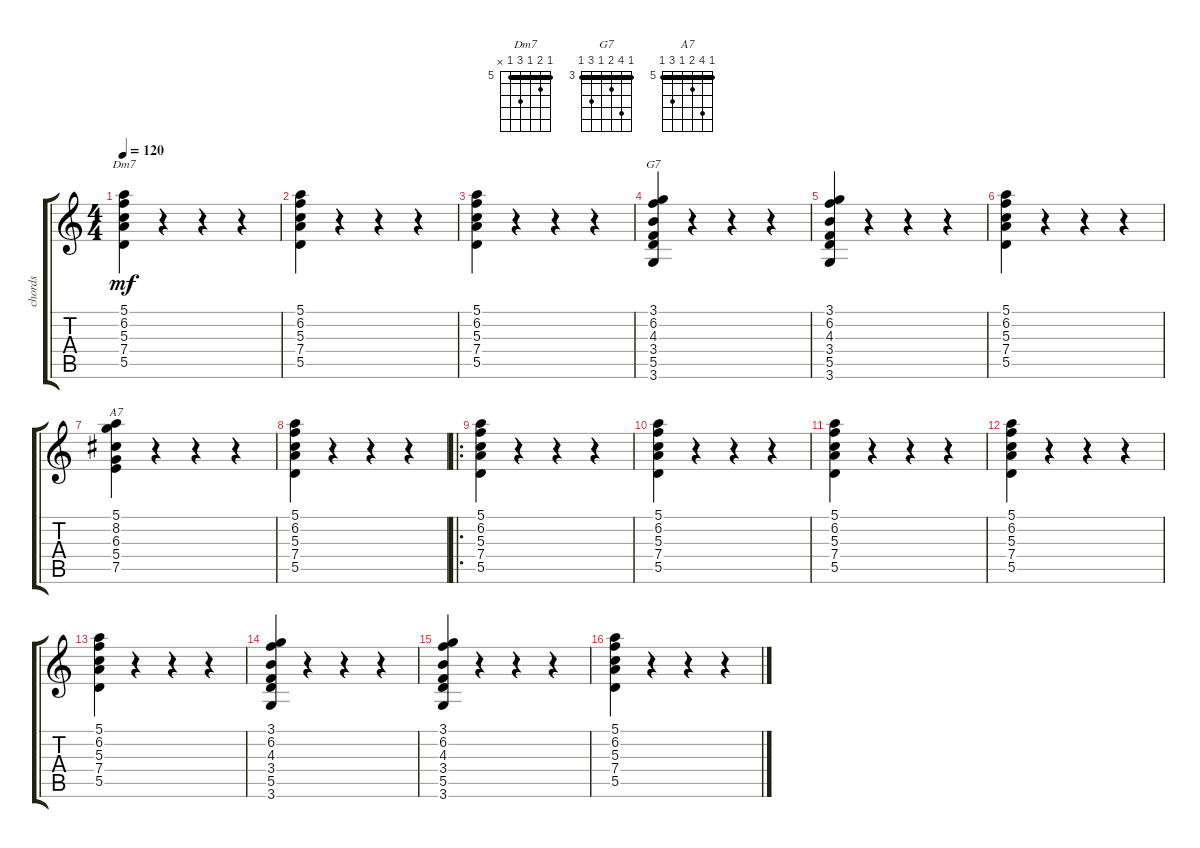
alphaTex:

\track ("chords" "chords") {instrument acousticguitarnylon}
\staff {score tabs}
\tuning (E4 B3 G3 D3 A2 E2) {hide}
\chord ("Dm7" 5 6 5 7 5 x) {firstfret 5 barre 5}
\chord ("G7" 3 6 4 3 5 3) {firstfret 3 barre 3}
\chord ("A7" 5 8 6 5 7 5) {firstfret 5 barre 5}
\ts (4 4)
\tempo 120
\clef g2
\ks c
(5.1 6.2 5.3 7.4 5.5).4{ch "Dm7" dy mf} r.4 r.4 r.4 |
(5.1 6.2 5.3 7.4 5.5).4 r.4 r.4 r.4 |
(5.1 6.2 5.3 7.4 5.5).4 r.4 r.4 r.4 |
(3.1 6.2 4.3 3.4 5.5 3.6).4{ch "G7"} r.4 r.4 r.4 |
(3.1 6.2 4.3 3.4 5.5 3.6).4 r.4 r.4 r.4 |
(5.1 6.2 5.3 7.4 5.5).4 r.4 r.4 r.4 |
(5.1 8.2 6.3 5.4 7.5).4{ch "A7"} r.4 r.4 r.4 |
(5.1 6.2 5.3 7.4 5.5).4 r.4 r.4 r.4 |
\ro
(5.1 6.2 5.3 7.4 5.5).4 r.4 r.4 r.4 |
(5.1 6.2 5.3 7.4 5.5).4 r.4 r.4 r.4 |
(5.1 6.2 5.3 7.4 5.5).4 r.4 r.4 r.4 |
(5.1 6.2 5.3 7.4 5.5).4 r.4 r.4 r.4 |
(5.1 6.2 5.3 7.4 5.5).4 r.4 r.4 r.4 |
(3.1 6.2 4.3 3.4 5.5 3.6).4 r.4 r.4 r.4 |
(3.1 6.2 4.3 3.4 5.5 3.6).4 r.4 r.4 r.4 |
(5.1 6.2 5.3 7.4 5.5).4 r.4 r.4 r.4
